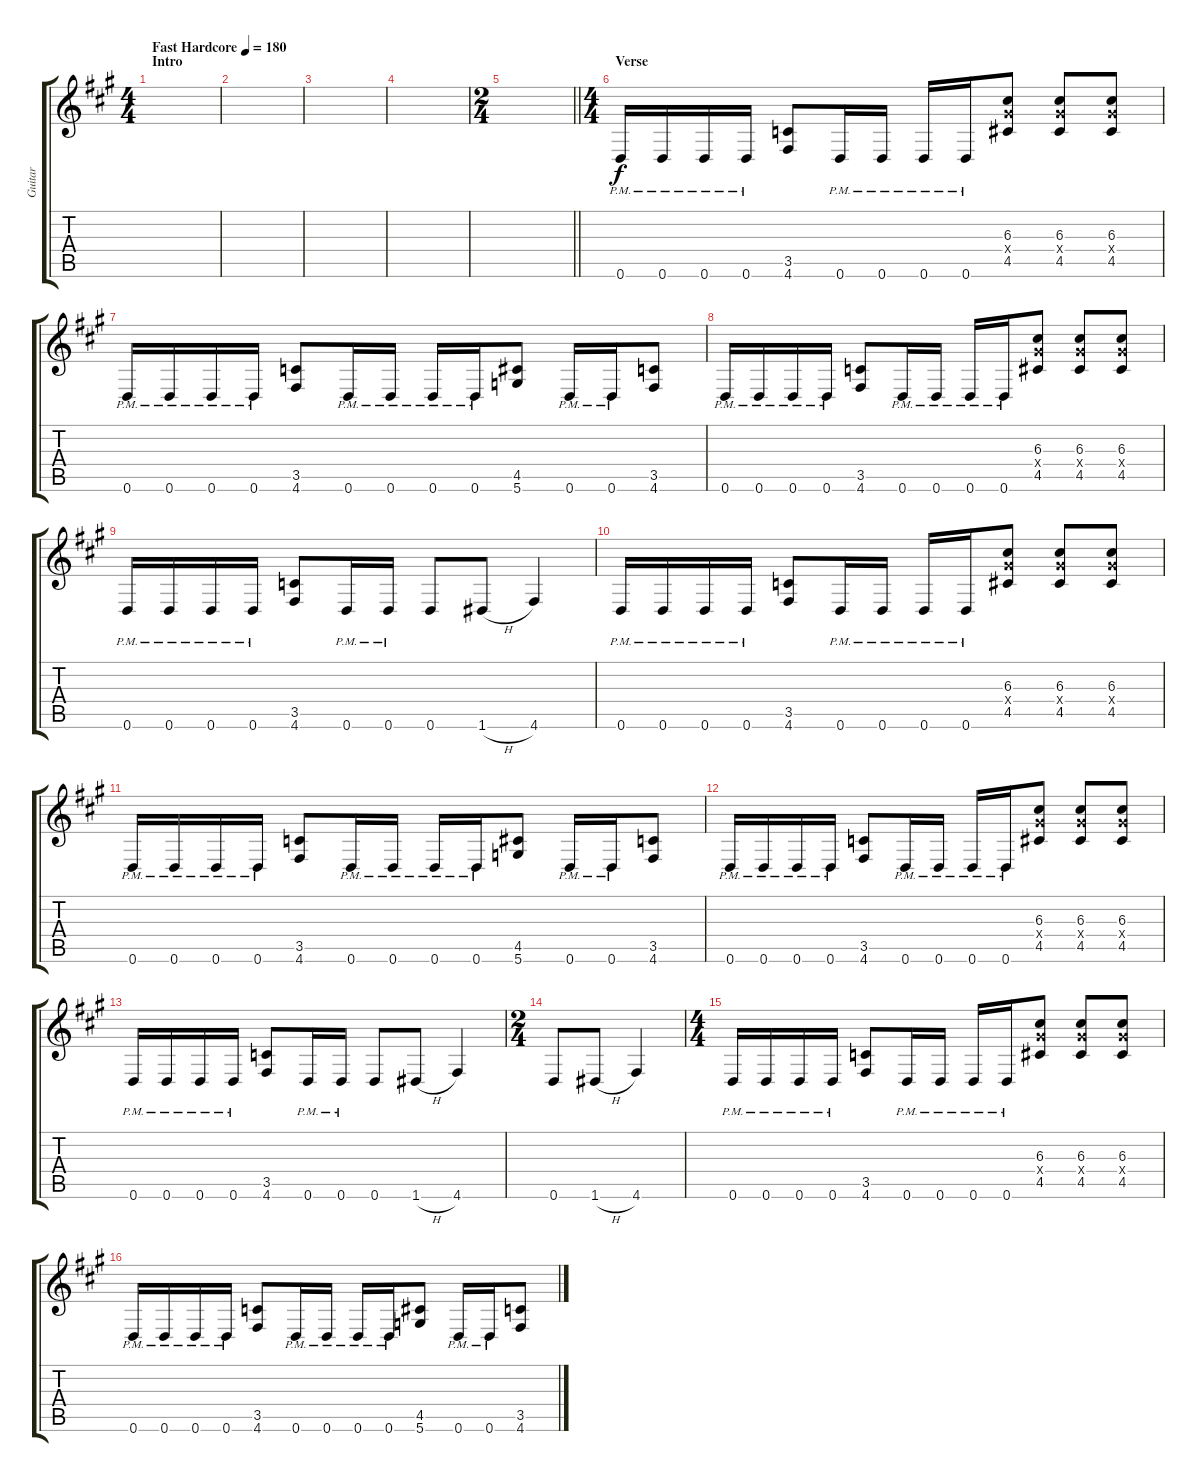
\track ("Guitar" "Guitar") {instrument distortionguitar}
\staff {score tabs}
\tuning (E4 B3 G3 D3 A2 D2) {hide}
\ts (4 4)
\section ("" "Intro")
\tempo (180 "Fast Hardcore")
\clef g2
\ks f#minor
|
|
|
|
\ts (2 4)
\barLineRight lightlight
|
\ts (4 4)
\section ("" "Verse")
0.6{pm}.16 0.6{pm}.16 0.6{pm}.16 0.6{pm}.16 (3.5 4.6).8 0.6{pm}.16 0.6{pm}.16 0.6{pm}.16 0.6{pm}.16 (6.3 6.4{x} 4.5).8 (6.3 6.4{x} 4.5).8 (6.3 6.4{x} 4.5).8 |
0.6{pm}.16 0.6{pm}.16 0.6{pm}.16 0.6{pm}.16 (3.5 4.6).8 0.6{pm}.16 0.6{pm}.16 0.6{pm}.16 0.6{pm}.16 (4.5 5.6).8 0.6{pm}.16 0.6{pm}.16 (3.5 4.6).8 |
0.6{pm}.16 0.6{pm}.16 0.6{pm}.16 0.6{pm}.16 (3.5 4.6).8 0.6{pm}.16 0.6{pm}.16 0.6{pm}.16 0.6{pm}.16 (6.3 6.4{x} 4.5).8 (6.3 6.4{x} 4.5).8 (6.3 6.4{x} 4.5).8 |
0.6{pm}.16 0.6{pm}.16 0.6{pm}.16 0.6{pm}.16 (3.5 4.6).8 0.6{pm}.16 0.6{pm}.16 0.6.8 1.6{h}.8 4.6.4 |
0.6{pm}.16 0.6{pm}.16 0.6{pm}.16 0.6{pm}.16 (3.5 4.6).8 0.6{pm}.16 0.6{pm}.16 0.6{pm}.16 0.6{pm}.16 (6.3 6.4{x} 4.5).8 (6.3 6.4{x} 4.5).8 (6.3 6.4{x} 4.5).8 |
0.6{pm}.16 0.6{pm}.16 0.6{pm}.16 0.6{pm}.16 (3.5 4.6).8 0.6{pm}.16 0.6{pm}.16 0.6{pm}.16 0.6{pm}.16 (4.5 5.6).8 0.6{pm}.16 0.6{pm}.16 (3.5 4.6).8 |
0.6{pm}.16 0.6{pm}.16 0.6{pm}.16 0.6{pm}.16 (3.5 4.6).8 0.6{pm}.16 0.6{pm}.16 0.6{pm}.16 0.6{pm}.16 (6.3 6.4{x} 4.5).8 (6.3 6.4{x} 4.5).8 (6.3 6.4{x} 4.5).8 |
0.6{pm}.16 0.6{pm}.16 0.6{pm}.16 0.6{pm}.16 (3.5 4.6).8 0.6{pm}.16 0.6{pm}.16 0.6.8 1.6{h}.8 4.6.4 |
\ts (2 4)
0.6.8 1.6{h}.8 4.6.4 |
\ts (4 4)
0.6{pm}.16 0.6{pm}.16 0.6{pm}.16 0.6{pm}.16 (3.5 4.6).8 0.6{pm}.16 0.6{pm}.16 0.6{pm}.16 0.6{pm}.16 (6.3 6.4{x} 4.5).8 (6.3 6.4{x} 4.5).8 (6.3 6.4{x} 4.5).8 |
0.6{pm}.16 0.6{pm}.16 0.6{pm}.16 0.6{pm}.16 (3.5 4.6).8 0.6{pm}.16 0.6{pm}.16 0.6{pm}.16 0.6{pm}.16 (4.5 5.6).8 0.6{pm}.16 0.6{pm}.16 (3.5 4.6).8
